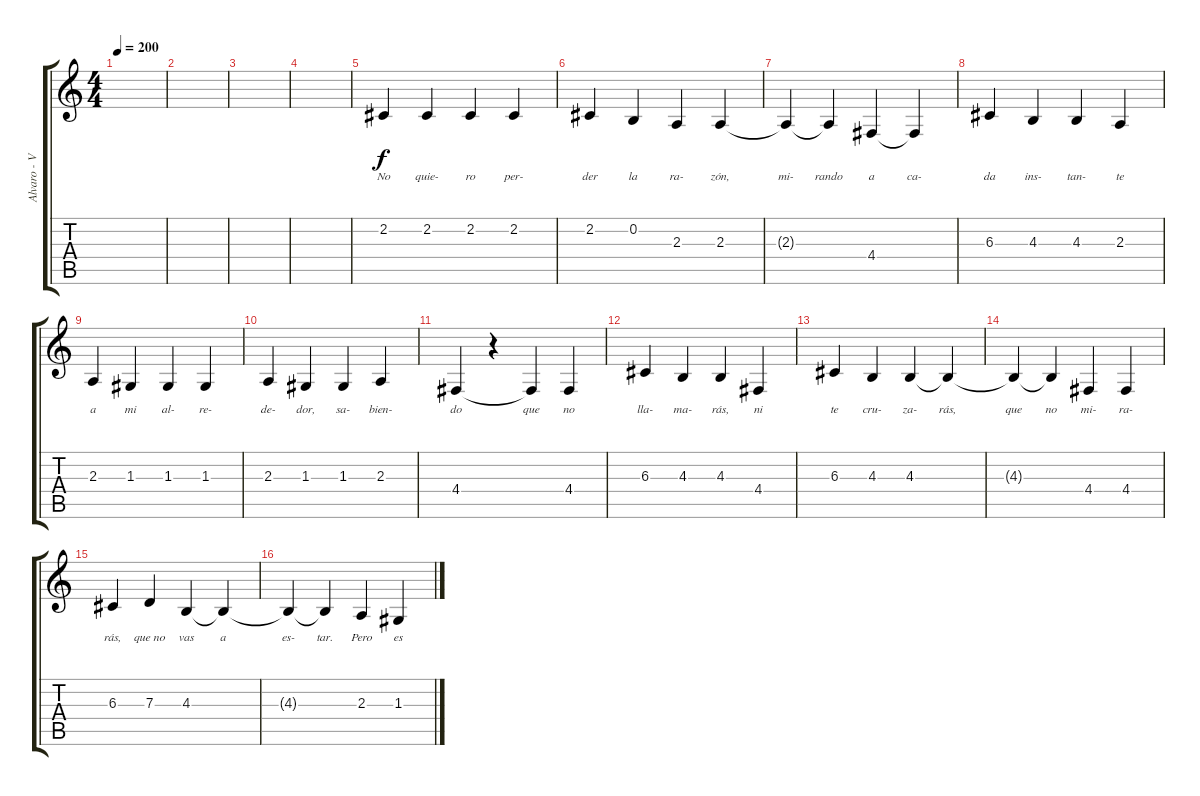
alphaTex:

\track ("Alvaro - Voz" "Alvaro - V") {instrument lead6voice}
\staff {score tabs}
\tuning (E4 B3 G3 D3 A2 E2) {hide}
\ts (4 4)
\tempo 200
\clef g2
\ks c
|
|
|
|
2.2.4{lyrics (0 "No") lyrics (1 "") lyrics (2 "") lyrics (3 "") lyrics (4 "")} 2.2.4{lyrics (0 "quie-") lyrics (1 "") lyrics (2 "") lyrics (3 "") lyrics (4 "")} 2.2.4{lyrics (0 "ro") lyrics (1 "") lyrics (2 "") lyrics (3 "") lyrics (4 "")} 2.2.4{lyrics (0 "per-") lyrics (1 "") lyrics (2 "") lyrics (3 "") lyrics (4 "")} |
2.2.4{lyrics (0 "der") lyrics (1 "") lyrics (2 "") lyrics (3 "") lyrics (4 "")} 0.2.4{lyrics (0 "la") lyrics (1 "") lyrics (2 "") lyrics (3 "") lyrics (4 "")} 2.3.4{lyrics (0 "ra-") lyrics (1 "") lyrics (2 "") lyrics (3 "") lyrics (4 "")} 2.3.4{lyrics (0 "zón,") lyrics (1 "") lyrics (2 "") lyrics (3 "") lyrics (4 "")} |
2.3{t}.4{lyrics (0 "mi-") lyrics (1 "") lyrics (2 "") lyrics (3 "") lyrics (4 "")} 2.3{t}.4{lyrics (0 "rando") lyrics (1 "") lyrics (2 "") lyrics (3 "") lyrics (4 "")} 4.4.4{lyrics (0 "a") lyrics (1 "") lyrics (2 "") lyrics (3 "") lyrics (4 "")} 4.4{t}.4{lyrics (0 "ca-") lyrics (1 "") lyrics (2 "") lyrics (3 "") lyrics (4 "")} |
6.3.4{lyrics (0 "da") lyrics (1 "") lyrics (2 "") lyrics (3 "") lyrics (4 "")} 4.3.4{lyrics (0 "ins-") lyrics (1 "") lyrics (2 "") lyrics (3 "") lyrics (4 "")} 4.3.4{lyrics (0 "tan-") lyrics (1 "") lyrics (2 "") lyrics (3 "") lyrics (4 "")} 2.3.4{lyrics (0 "te") lyrics (1 "") lyrics (2 "") lyrics (3 "") lyrics (4 "")} |
2.3.4{lyrics (0 "a") lyrics (1 "") lyrics (2 "") lyrics (3 "") lyrics (4 "")} 1.3.4{lyrics (0 "mi") lyrics (1 "") lyrics (2 "") lyrics (3 "") lyrics (4 "")} 1.3.4{lyrics (0 "al-") lyrics (1 "") lyrics (2 "") lyrics (3 "") lyrics (4 "")} 1.3.4{lyrics (0 "re-") lyrics (1 "") lyrics (2 "") lyrics (3 "") lyrics (4 "")} |
2.3.4{lyrics (0 "de-") lyrics (1 "") lyrics (2 "") lyrics (3 "") lyrics (4 "")} 1.3.4{lyrics (0 "dor,") lyrics (1 "") lyrics (2 "") lyrics (3 "") lyrics (4 "")} 1.3.4{lyrics (0 "sa-") lyrics (1 "") lyrics (2 "") lyrics (3 "") lyrics (4 "")} 2.3.4{lyrics (0 "bien-") lyrics (1 "") lyrics (2 "") lyrics (3 "") lyrics (4 "")} |
4.4.4{lyrics (0 "do") lyrics (1 "") lyrics (2 "") lyrics (3 "") lyrics (4 "")} r.4 4.4{t}.4{lyrics (0 "que") lyrics (1 "") lyrics (2 "") lyrics (3 "") lyrics (4 "")} 4.4.4{lyrics (0 "no") lyrics (1 "") lyrics (2 "") lyrics (3 "") lyrics (4 "")} |
6.3.4{lyrics (0 "lla-") lyrics (1 "") lyrics (2 "") lyrics (3 "") lyrics (4 "")} 4.3.4{lyrics (0 "ma-") lyrics (1 "") lyrics (2 "") lyrics (3 "") lyrics (4 "")} 4.3.4{lyrics (0 "rás,") lyrics (1 "") lyrics (2 "") lyrics (3 "") lyrics (4 "")} 4.4.4{lyrics (0 "ni") lyrics (1 "") lyrics (2 "") lyrics (3 "") lyrics (4 "")} |
6.3.4{lyrics (0 "te") lyrics (1 "") lyrics (2 "") lyrics (3 "") lyrics (4 "")} 4.3.4{lyrics (0 "cru-") lyrics (1 "") lyrics (2 "") lyrics (3 "") lyrics (4 "")} 4.3.4{lyrics (0 "za-") lyrics (1 "") lyrics (2 "") lyrics (3 "") lyrics (4 "")} 4.3{t}.4{lyrics (0 "rás,") lyrics (1 "") lyrics (2 "") lyrics (3 "") lyrics (4 "")} |
4.3{t}.4{lyrics (0 "que") lyrics (1 "") lyrics (2 "") lyrics (3 "") lyrics (4 "")} 4.3{t}.4{lyrics (0 "no") lyrics (1 "") lyrics (2 "") lyrics (3 "") lyrics (4 "")} 4.4.4{lyrics (0 "mi-") lyrics (1 "") lyrics (2 "") lyrics (3 "") lyrics (4 "")} 4.4.4{lyrics (0 "ra-") lyrics (1 "") lyrics (2 "") lyrics (3 "") lyrics (4 "")} |
6.3.4{lyrics (0 "rás,") lyrics (1 "") lyrics (2 "") lyrics (3 "") lyrics (4 "")} 7.3.4{lyrics (0 "que no") lyrics (1 "") lyrics (2 "") lyrics (3 "") lyrics (4 "")} 4.3.4{lyrics (0 "vas") lyrics (1 "") lyrics (2 "") lyrics (3 "") lyrics (4 "")} 4.3{t}.4{lyrics (0 "a") lyrics (1 "") lyrics (2 "") lyrics (3 "") lyrics (4 "")} |
4.3{t}.4{lyrics (0 "es-") lyrics (1 "") lyrics (2 "") lyrics (3 "") lyrics (4 "")} 4.3{t}.4{lyrics (0 "tar.") lyrics (1 "") lyrics (2 "") lyrics (3 "") lyrics (4 "")} 2.3.4{lyrics (0 "Pero") lyrics (1 "") lyrics (2 "") lyrics (3 "") lyrics (4 "")} 1.3.4{lyrics (0 "es") lyrics (1 "") lyrics (2 "") lyrics (3 "") lyrics (4 "")}
